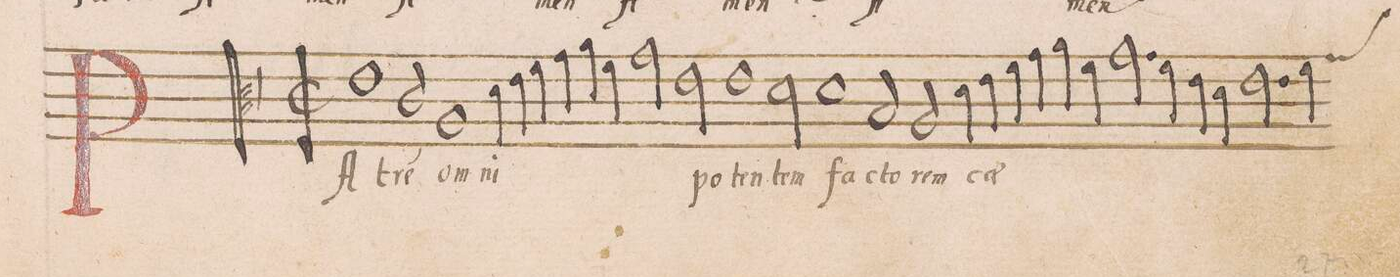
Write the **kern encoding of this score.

**kern	**text
*I"DISCANTVS	*
*clefC3	*
*k[]	*
*met(C|)	*
*M2/1	*
*all\right	*
1e\	PA-
2c/	-tre(m)
1A/	om-
=2-	=2-
4d\	-ni-
4e\	.
4f\	.
4g\	.
4a\	.
4f\	.
=3-	=3-
*2\right	*
2g\	.
2e\	-po-
1e\	-ten-
=4-	=4-
2d\	-tem
1d\	fa-
2B/	-cto-
=5-	=5-
2A/	-rem
4d\	cae-
4e\	.
4f\	.
4g\	.
4a\	.
4f\	.
=6-	=6-
2.g\	.
4f\	.
4e\	.
4d\	.
2.e\	.
=7-	=7-
4f\	.
*custos:g	*
*-	*-
